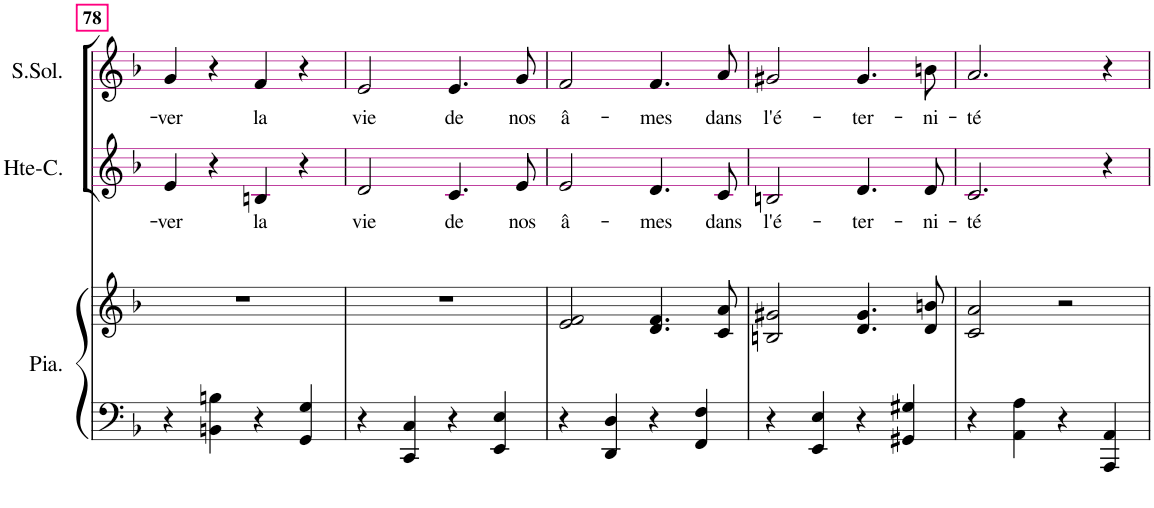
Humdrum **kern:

**kern	**kern	**kern	**text	**kern	**text
*part3	*part3	*part2	*part2	*part1	*part1
*staff4	*staff3	*staff2	*staff2	*staff1	*staff1
*I"Piano	*	*I"Hte-Contre	*	*I"Soprano Sol.	*
*I'Pia.	*	*I'Hte-C.	*	*I'S.Sol.	*
!!LO:PB:g=z
*clefF4	*clefG2	*clefG2	*	*clefG2	*
*k[b-]	*k[b-]	*k[b-]	*	*k[b-]	*
*M2/2	*M2/2	*M2/2	*	*M2/2	*
*met(c|)	*met(c|)	*met(c|)	*	*met(c|)	*
=78	=78	=78	=78	=78	=78
!	!	!	!LO:LY:b	!	!LO:LY:b
4r	1r	4e/	-ver	4g/	-ver
4BBn\ 4Bn\	.	4r	.	4r	.
!	!	!	!LO:LY:b	!	!LO:LY:b
4r	.	4Bn/	la	4f/	la
4GG/ 4G/	.	4r	.	4r	.
=79	=79	=79	=79	=79	=79
!	!	!	!LO:LY:b	!	!LO:LY:b
4r	1r	2d/	vie	2e/	vie
4CC/ 4C/	.	.	.	.	.
!	!	!	!LO:LY:b	!	!LO:LY:b
4r	.	4.c/	de	4.e/	de
4EE/ 4E/	.	.	.	.	.
!	!	!	!LO:LY:b	!	!LO:LY:b
.	.	8e/	nos	8g/	nos
=80	=80	=80	=80	=80	=80
!	!	!	!LO:LY:b	!	!LO:LY:b
4r	2e/ 2f/	2e/	â-	2f/	â-
4DD/ 4D/	.	.	.	.	.
!	!	!	!LO:LY:b	!	!LO:LY:b
4r	4.d/ 4.f/	4.d/	-mes	4.f/	-mes
4FF/ 4F/	.	.	.	.	.
!	!	!	!LO:LY:b	!	!LO:LY:b
.	8c/ 8a/	8c/	dans	8a/	dans
=81	=81	=81	=81	=81	=81
!	!	!	!LO:LY:b	!	!LO:LY:b
4r	2Bn/ 2g#X/	2Bn/	l'é-	2g#X/	l'é-
4EE/ 4E/	.	.	.	.	.
!	!	!	!LO:LY:b	!	!LO:LY:b
4r	4.d/ 4.g#/	4.d/	-ter-	4.g#/	-ter-
4GG#X/ 4G#X/	.	.	.	.	.
!	!	!	!LO:LY:b	!	!LO:LY:b
.	8d/ 8bn/	8d/	-ni-	8bn\	-ni-
=82	=82	=82	=82	=82	=82
!	!	!	!LO:LY:b	!	!LO:LY:b
4r	2c/ 2a/	2.c/	-té	2.a/	-té
4AA\ 4A\	.	.	.	.	.
4r	2r	.	.	.	.
4AAA/ 4AA/	.	4r	.	4r	.
=	=	=	=	=	=
*-	*-	*-	*-	*-	*-
